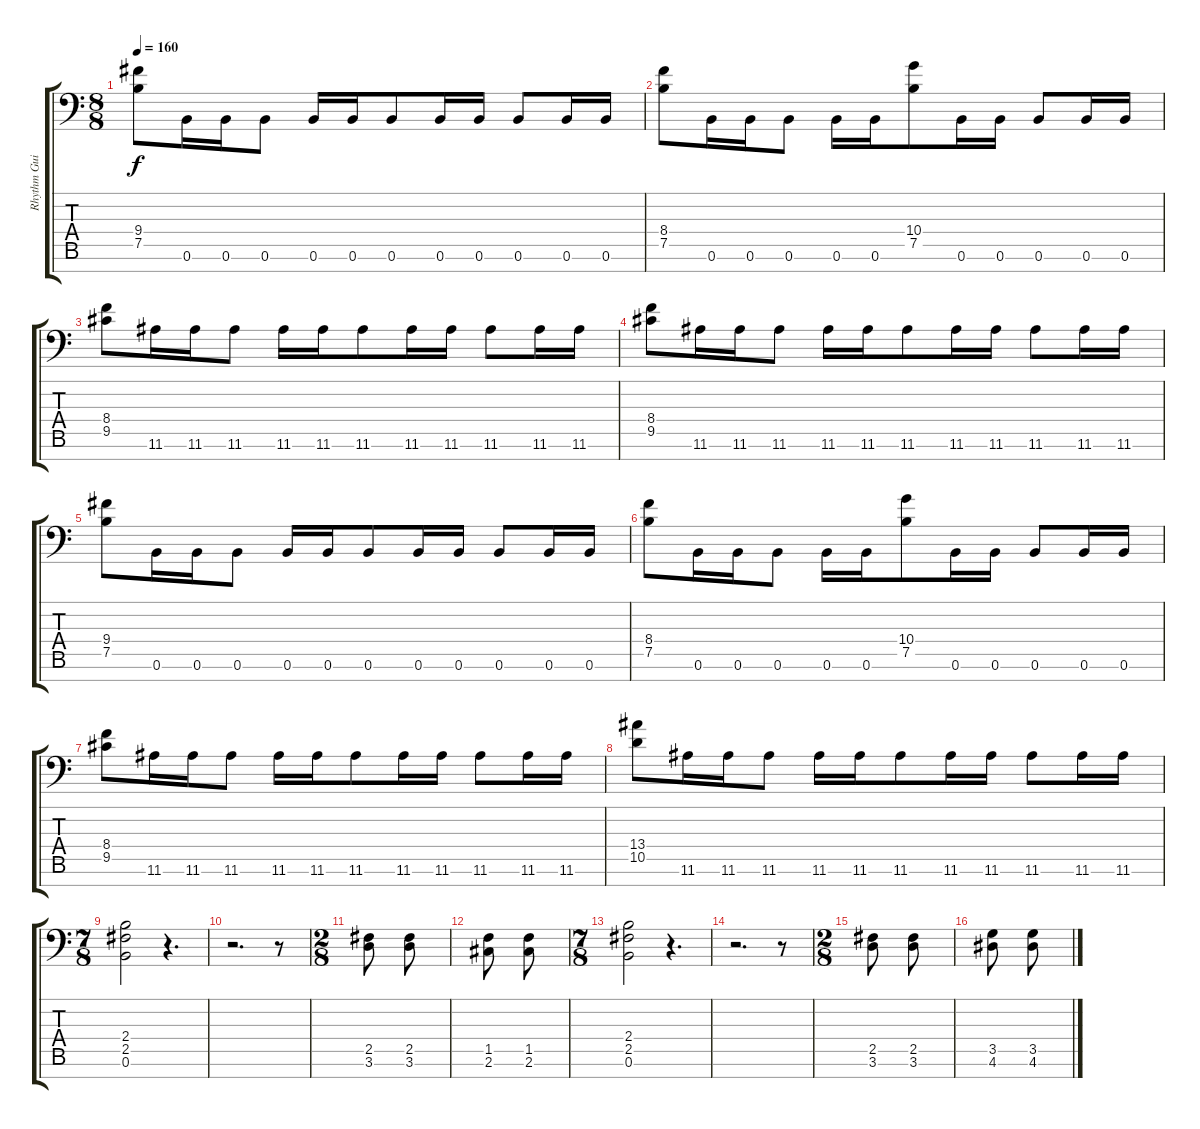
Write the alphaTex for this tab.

\track ("Rhythm Guitar 2" "Rhythm Gui") {instrument distortionguitar}
\staff {score tabs}
\tuning (B3 G3 D3 A2 E2 B1 Gb1) {hide}
\ts (8 8)
\tempo 160
\clef f4
\ks c
(9.4 7.5).8{dy f} 0.6.16 0.6.16 0.6.8 0.6.16 0.6.16 0.6.8 0.6.16 0.6.16 0.6.8 0.6.16 0.6.16 |
(8.4 7.5).8 0.6.16 0.6.16 0.6.8 0.6.16 0.6.16 (10.4 7.5).8 0.6.16 0.6.16 0.6.8 0.6.16 0.6.16 |
(8.4 9.5).8 11.6.16 11.6.16 11.6.8 11.6.16 11.6.16 11.6.8 11.6.16 11.6.16 11.6.8 11.6.16 11.6.16 |
(8.4 9.5).8 11.6.16 11.6.16 11.6.8 11.6.16 11.6.16 11.6.8 11.6.16 11.6.16 11.6.8 11.6.16 11.6.16 |
(9.4 7.5).8 0.6.16 0.6.16 0.6.8 0.6.16 0.6.16 0.6.8 0.6.16 0.6.16 0.6.8 0.6.16 0.6.16 |
(8.4 7.5).8 0.6.16 0.6.16 0.6.8 0.6.16 0.6.16 (10.4 7.5).8 0.6.16 0.6.16 0.6.8 0.6.16 0.6.16 |
(8.4 9.5).8 11.6.16 11.6.16 11.6.8 11.6.16 11.6.16 11.6.8 11.6.16 11.6.16 11.6.8 11.6.16 11.6.16 |
(13.4 10.5).8 11.6.16 11.6.16 11.6.8 11.6.16 11.6.16 11.6.8 11.6.16 11.6.16 11.6.8 11.6.16 11.6.16 |
\ts (7 8)
(2.4 2.5 0.6).2 r.4{d} |
r.2{d} r.8 |
\ts (2 8)
(2.5 3.6).8 (2.5 3.6).8 |
(1.5 2.6).8 (1.5 2.6).8 |
\ts (7 8)
(2.4 2.5 0.6).2 r.4{d} |
r.2{d} r.8 |
\ts (2 8)
(2.5 3.6).8 (2.5 3.6).8 |
(3.5 4.6).8 (3.5 4.6).8
